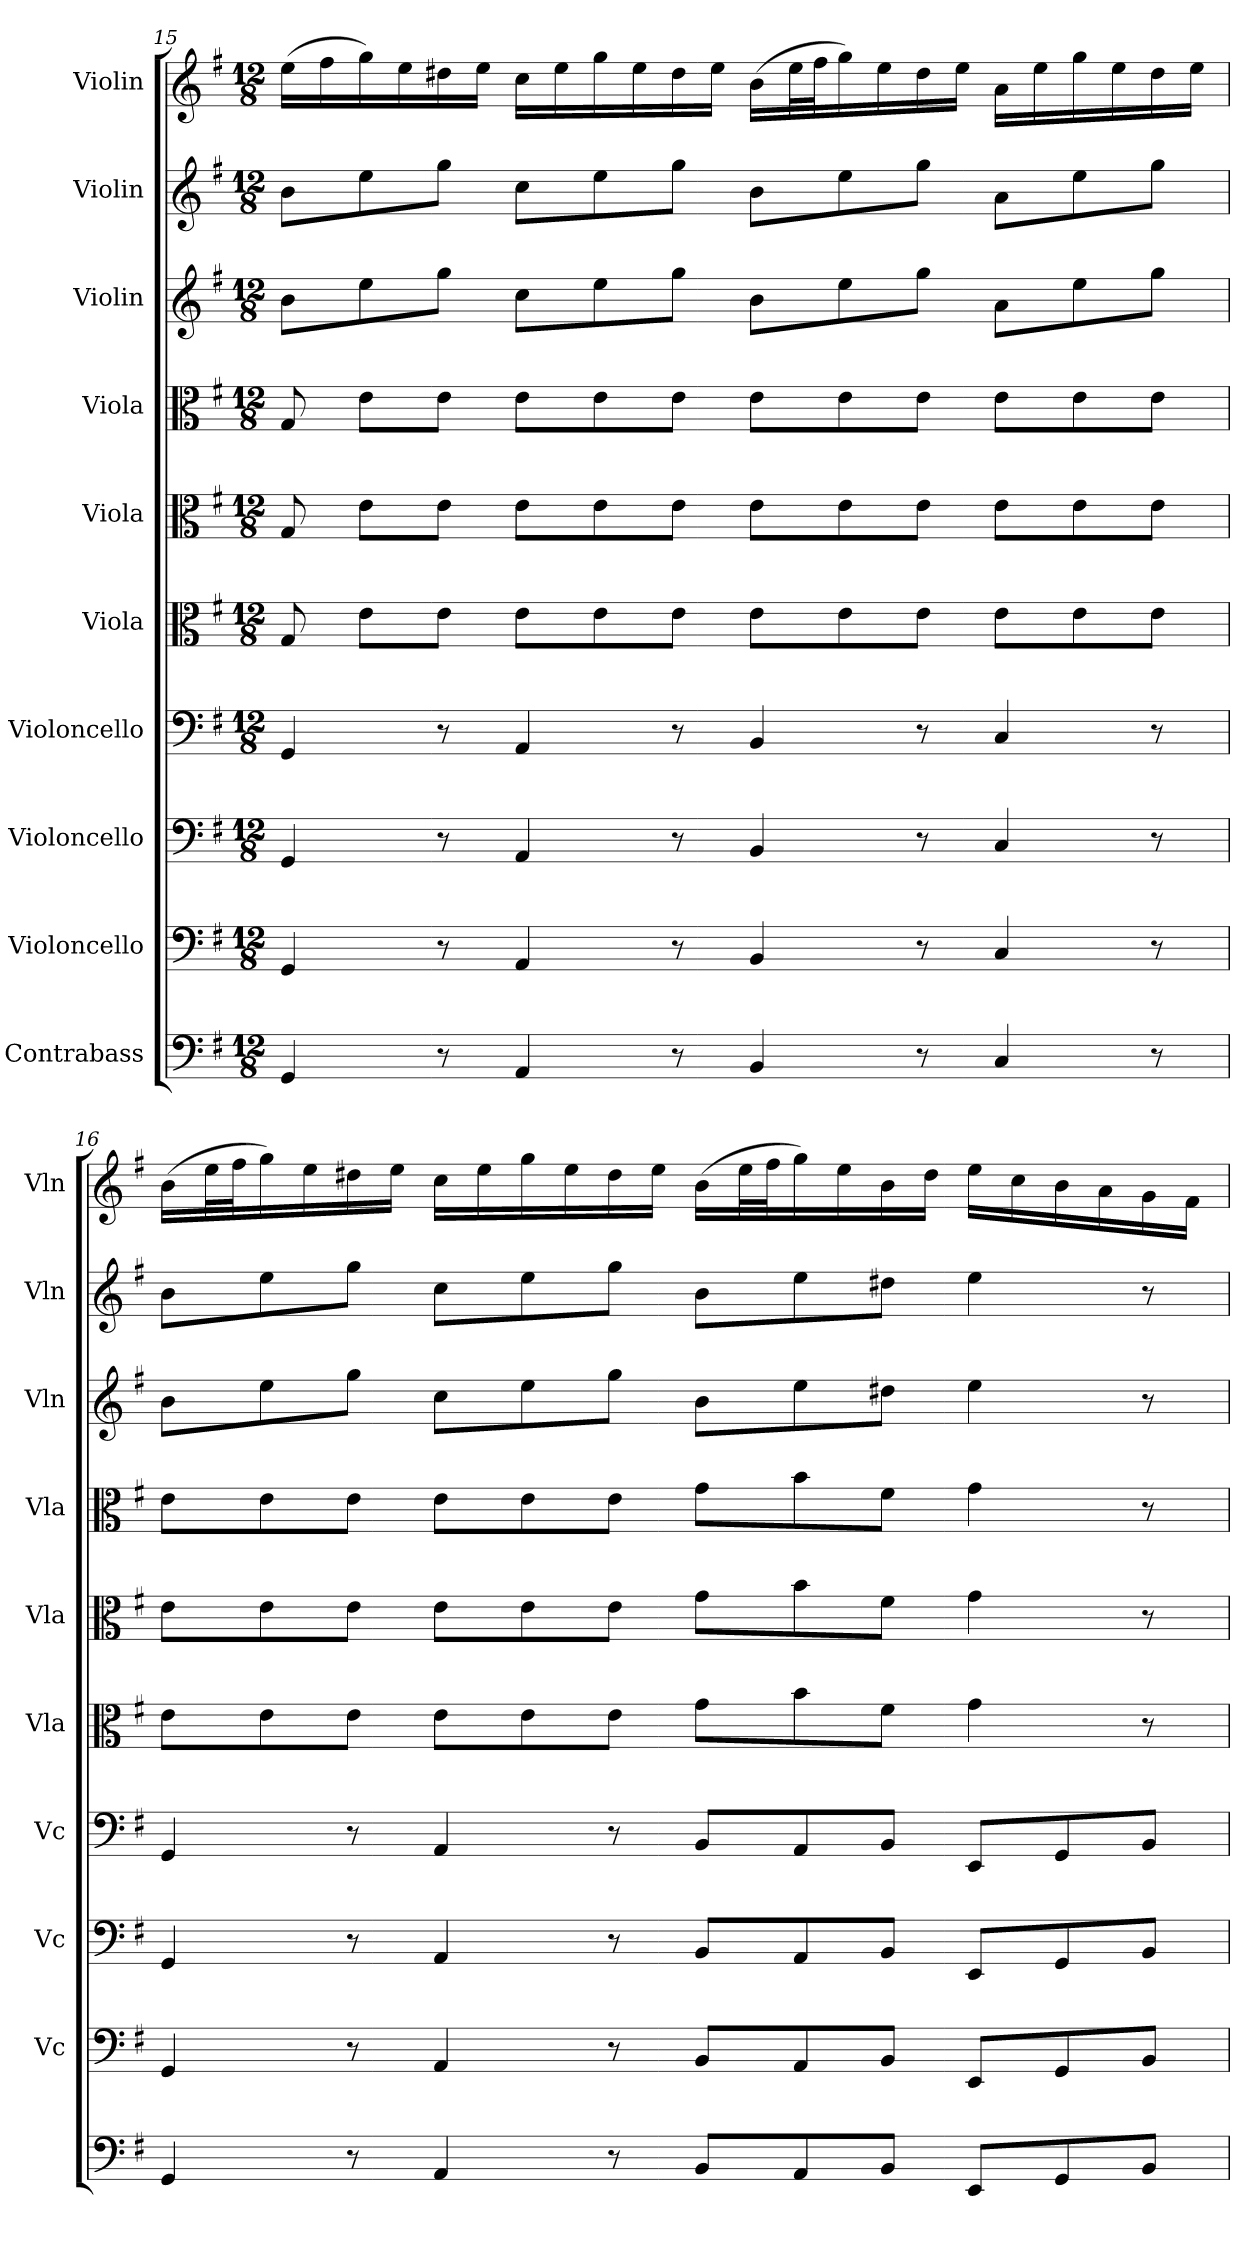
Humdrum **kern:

**kern	**kern	**kern	**kern	**kern	**kern	**kern	**kern	**kern	**kern
*part10	*part9	*part8	*part7	*part6	*part5	*part4	*part3	*part2	*part1
*staff10	*staff9	*staff8	*staff7	*staff6	*staff5	*staff4	*staff3	*staff2	*staff1
*I"Contrabass	*I"Violoncello	*I"Violoncello	*I"Violoncello	*I"Viola	*I"Viola	*I"Viola	*I"Violin	*I"Violin	*I"Violin
*	*I'Vc	*I'Vc	*I'Vc	*I'Vla	*I'Vla	*I'Vla	*I'Vln	*I'Vln	*I'Vln
*clefF4	*clefF4	*clefF4	*clefF4	*clefC3	*clefC3	*clefC3	*clefG2	*clefG2	*clefG2
*k[f#]	*k[f#]	*k[f#]	*k[f#]	*k[f#]	*k[f#]	*k[f#]	*k[f#]	*k[f#]	*k[f#]
*G:	*G:	*G:	*G:	*G:	*G:	*G:	*G:	*G:	*G:
*M12/8	*M12/8	*M12/8	*M12/8	*M12/8	*M12/8	*M12/8	*M12/8	*M12/8	*M12/8
=15	=15	=15	=15	=15	=15	=15	=15	=15	=15
4GG/	4GG/	4GG/	4GG/	8G/	8G/	8G/	8b\L	8b\L	(16ee\LL
.	.	.	.	.	.	.	.	.	16ff#\
.	.	.	.	8e\L	8e\L	8e\L	8ee\	8ee\	16gg\)
.	.	.	.	.	.	.	.	.	16ee\
8r	8r	8r	8r	8e\J	8e\J	8e\J	8gg\J	8gg\J	16dd#X\
.	.	.	.	.	.	.	.	.	16ee\JJ
4AA/	4AA/	4AA/	4AA/	8e\L	8e\L	8e\L	8cc\L	8cc\L	16cc\LL
.	.	.	.	.	.	.	.	.	16ee\
.	.	.	.	8e\	8e\	8e\	8ee\	8ee\	16gg\
.	.	.	.	.	.	.	.	.	16ee\
8r	8r	8r	8r	8e\J	8e\J	8e\J	8gg\J	8gg\J	16dd#\
.	.	.	.	.	.	.	.	.	16ee\JJ
4BB/	4BB/	4BB/	4BB/	8e\L	8e\L	8e\L	8b\L	8b\L	(16b\LL
.	.	.	.	.	.	.	.	.	32ee\L
.	.	.	.	.	.	.	.	.	32ff#\J
.	.	.	.	8e\	8e\	8e\	8ee\	8ee\	16gg\)
.	.	.	.	.	.	.	.	.	16ee\
8r	8r	8r	8r	8e\J	8e\J	8e\J	8gg\J	8gg\J	16dd#\
.	.	.	.	.	.	.	.	.	16ee\JJ
4C/	4C/	4C/	4C/	8e\L	8e\L	8e\L	8a\L	8a\L	16a\LL
.	.	.	.	.	.	.	.	.	16ee\
.	.	.	.	8e\	8e\	8e\	8ee\	8ee\	16gg\
.	.	.	.	.	.	.	.	.	16ee\
8r	8r	8r	8r	8e\J	8e\J	8e\J	8gg\J	8gg\J	16dd#\
.	.	.	.	.	.	.	.	.	16ee\JJ
=16	=16	=16	=16	=16	=16	=16	=16	=16	=16
4GG/	4GG/	4GG/	4GG/	8e\L	8e\L	8e\L	8b\L	8b\L	(16b\LL
.	.	.	.	.	.	.	.	.	32ee\L
.	.	.	.	.	.	.	.	.	32ff#\J
.	.	.	.	8e\	8e\	8e\	8ee\	8ee\	16gg\)
.	.	.	.	.	.	.	.	.	16ee\
8r	8r	8r	8r	8e\J	8e\J	8e\J	8gg\J	8gg\J	16dd#X\
.	.	.	.	.	.	.	.	.	16ee\JJ
4AA/	4AA/	4AA/	4AA/	8e\L	8e\L	8e\L	8cc\L	8cc\L	16cc\LL
.	.	.	.	.	.	.	.	.	16ee\
.	.	.	.	8e\	8e\	8e\	8ee\	8ee\	16gg\
.	.	.	.	.	.	.	.	.	16ee\
8r	8r	8r	8r	8e\J	8e\J	8e\J	8gg\J	8gg\J	16dd#\
.	.	.	.	.	.	.	.	.	16ee\JJ
8BB/L	8BB/L	8BB/L	8BB/L	8g\L	8g\L	8g\L	8b\L	8b\L	(16b\LL
.	.	.	.	.	.	.	.	.	32ee\L
.	.	.	.	.	.	.	.	.	32ff#\J
8AA/	8AA/	8AA/	8AA/	8b\	8b\	8b\	8ee\	8ee\	16gg\)
.	.	.	.	.	.	.	.	.	16ee\
8BB/J	8BB/J	8BB/J	8BB/J	8f#\J	8f#\J	8f#\J	8dd#X\J	8dd#X\J	16b\
.	.	.	.	.	.	.	.	.	16dd#\JJ
8EE/L	8EE/L	8EE/L	8EE/L	4g\	4g\	4g\	4ee\	4ee\	16ee\LL
.	.	.	.	.	.	.	.	.	16cc\
8GG/	8GG/	8GG/	8GG/	.	.	.	.	.	16b\
.	.	.	.	.	.	.	.	.	16a\
8BB/J	8BB/J	8BB/J	8BB/J	8r	8r	8r	8r	8r	16g\
.	.	.	.	.	.	.	.	.	16f#\JJ
=	=	=	=	=	=	=	=	=	=
*-	*-	*-	*-	*-	*-	*-	*-	*-	*-
